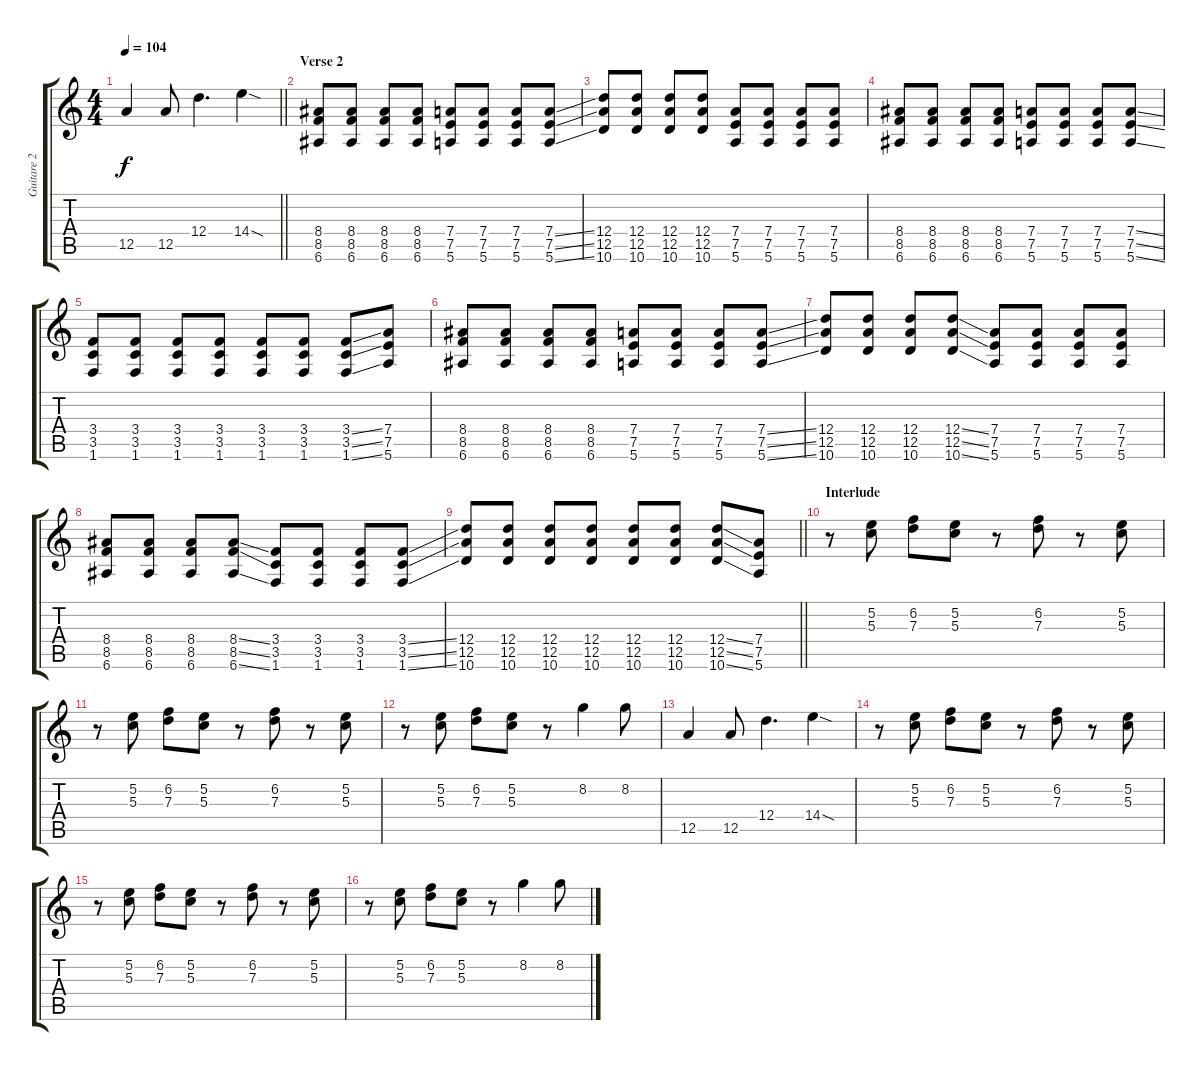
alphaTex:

\track ("Guitare 2" "Guitare 2") {instrument distortionguitar}
\staff {score tabs}
\tuning (E4 B3 G3 D3 A2 E2) {hide}
\ts (4 4)
\tempo 104
\clef g2
\barLineRight lightlight
\ks c
12.5.4{dy f} 12.5.8 12.4.4{d} 14.4{sod}.4 |
\section ("" "Verse 2")
(8.4 8.5 6.6).8 (8.4 8.5 6.6).8 (8.4 8.5 6.6).8 (8.4 8.5 6.6).8 (7.4 7.5 5.6).8 (7.4 7.5 5.6).8 (7.4 7.5 5.6).8 (7.4{ss} 7.5{ss} 5.6{ss}).8 |
(12.4 12.5 10.6).8 (12.4 12.5 10.6).8 (12.4 12.5 10.6).8 (12.4 12.5 10.6).8 (7.4 7.5 5.6).8 (7.4 7.5 5.6).8 (7.4 7.5 5.6).8 (7.4 7.5 5.6).8 |
(8.4 8.5 6.6).8 (8.4 8.5 6.6).8 (8.4 8.5 6.6).8 (8.4 8.5 6.6).8 (7.4 7.5 5.6).8 (7.4 7.5 5.6).8 (7.4 7.5 5.6).8 (7.4{ss} 7.5{ss} 5.6{ss}).8 |
(3.4 3.5 1.6).8 (3.4 3.5 1.6).8 (3.4 3.5 1.6).8 (3.4 3.5 1.6).8 (3.4 3.5 1.6).8 (3.4 3.5 1.6).8 (3.4{ss} 3.5{ss} 1.6{ss}).8 (7.4 7.5 5.6).8 |
(8.4 8.5 6.6).8 (8.4 8.5 6.6).8 (8.4 8.5 6.6).8 (8.4 8.5 6.6).8 (7.4 7.5 5.6).8 (7.4 7.5 5.6).8 (7.4 7.5 5.6).8 (7.4{ss} 7.5{ss} 5.6{ss}).8 |
(12.4 12.5 10.6).8 (12.4 12.5 10.6).8 (12.4 12.5 10.6).8 (12.4{ss} 12.5{ss} 10.6{ss}).8 (7.4 7.5 5.6).8 (7.4 7.5 5.6).8 (7.4 7.5 5.6).8 (7.4 7.5 5.6).8 |
(8.4 8.5 6.6).8 (8.4 8.5 6.6).8 (8.4 8.5 6.6).8 (8.4{ss} 8.5{ss} 6.6{ss}).8 (3.4 3.5 1.6).8 (3.4 3.5 1.6).8 (3.4 3.5 1.6).8 (3.4{ss} 3.5{ss} 1.6{ss}).8 |
\barLineRight lightlight
(12.4 12.5 10.6).8 (12.4 12.5 10.6).8 (12.4 12.5 10.6).8 (12.4 12.5 10.6).8 (12.4 12.5 10.6).8 (12.4 12.5 10.6).8 (12.4{ss} 12.5{ss} 10.6{ss}).8 (7.4 7.5 5.6).8 |
\section ("" "Interlude")
r.8 (5.2 5.3).8 (6.2 7.3).8 (5.2 5.3).8 r.8 (6.2 7.3).8 r.8 (5.2 5.3).8 |
r.8 (5.2 5.3).8 (6.2 7.3).8 (5.2 5.3).8 r.8 (6.2 7.3).8 r.8 (5.2 5.3).8 |
r.8 (5.2 5.3).8 (6.2 7.3).8 (5.2 5.3).8 r.8 8.2.4 8.2.8 |
12.5.4 12.5.8 12.4.4{d} 14.4{sod}.4 |
r.8 (5.2 5.3).8 (6.2 7.3).8 (5.2 5.3).8 r.8 (6.2 7.3).8 r.8 (5.2 5.3).8 |
r.8 (5.2 5.3).8 (6.2 7.3).8 (5.2 5.3).8 r.8 (6.2 7.3).8 r.8 (5.2 5.3).8 |
r.8 (5.2 5.3).8 (6.2 7.3).8 (5.2 5.3).8 r.8 8.2.4 8.2.8
